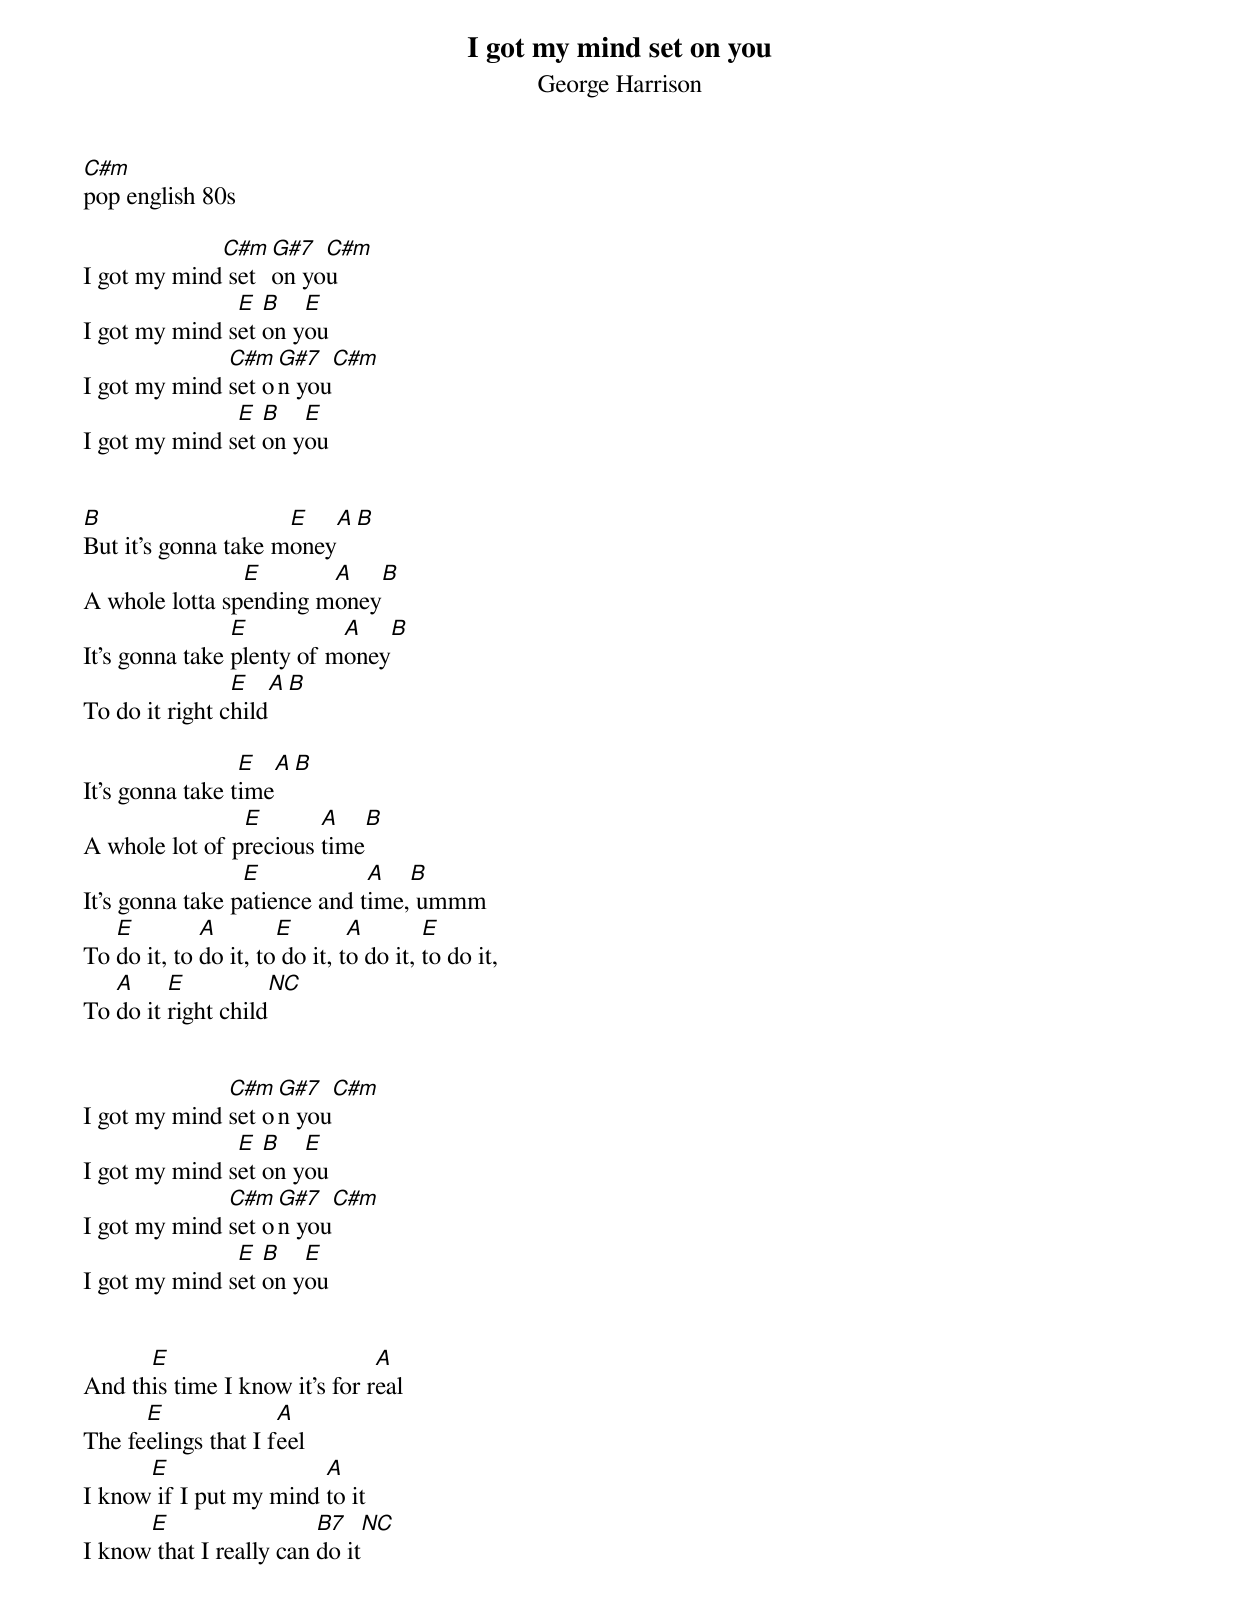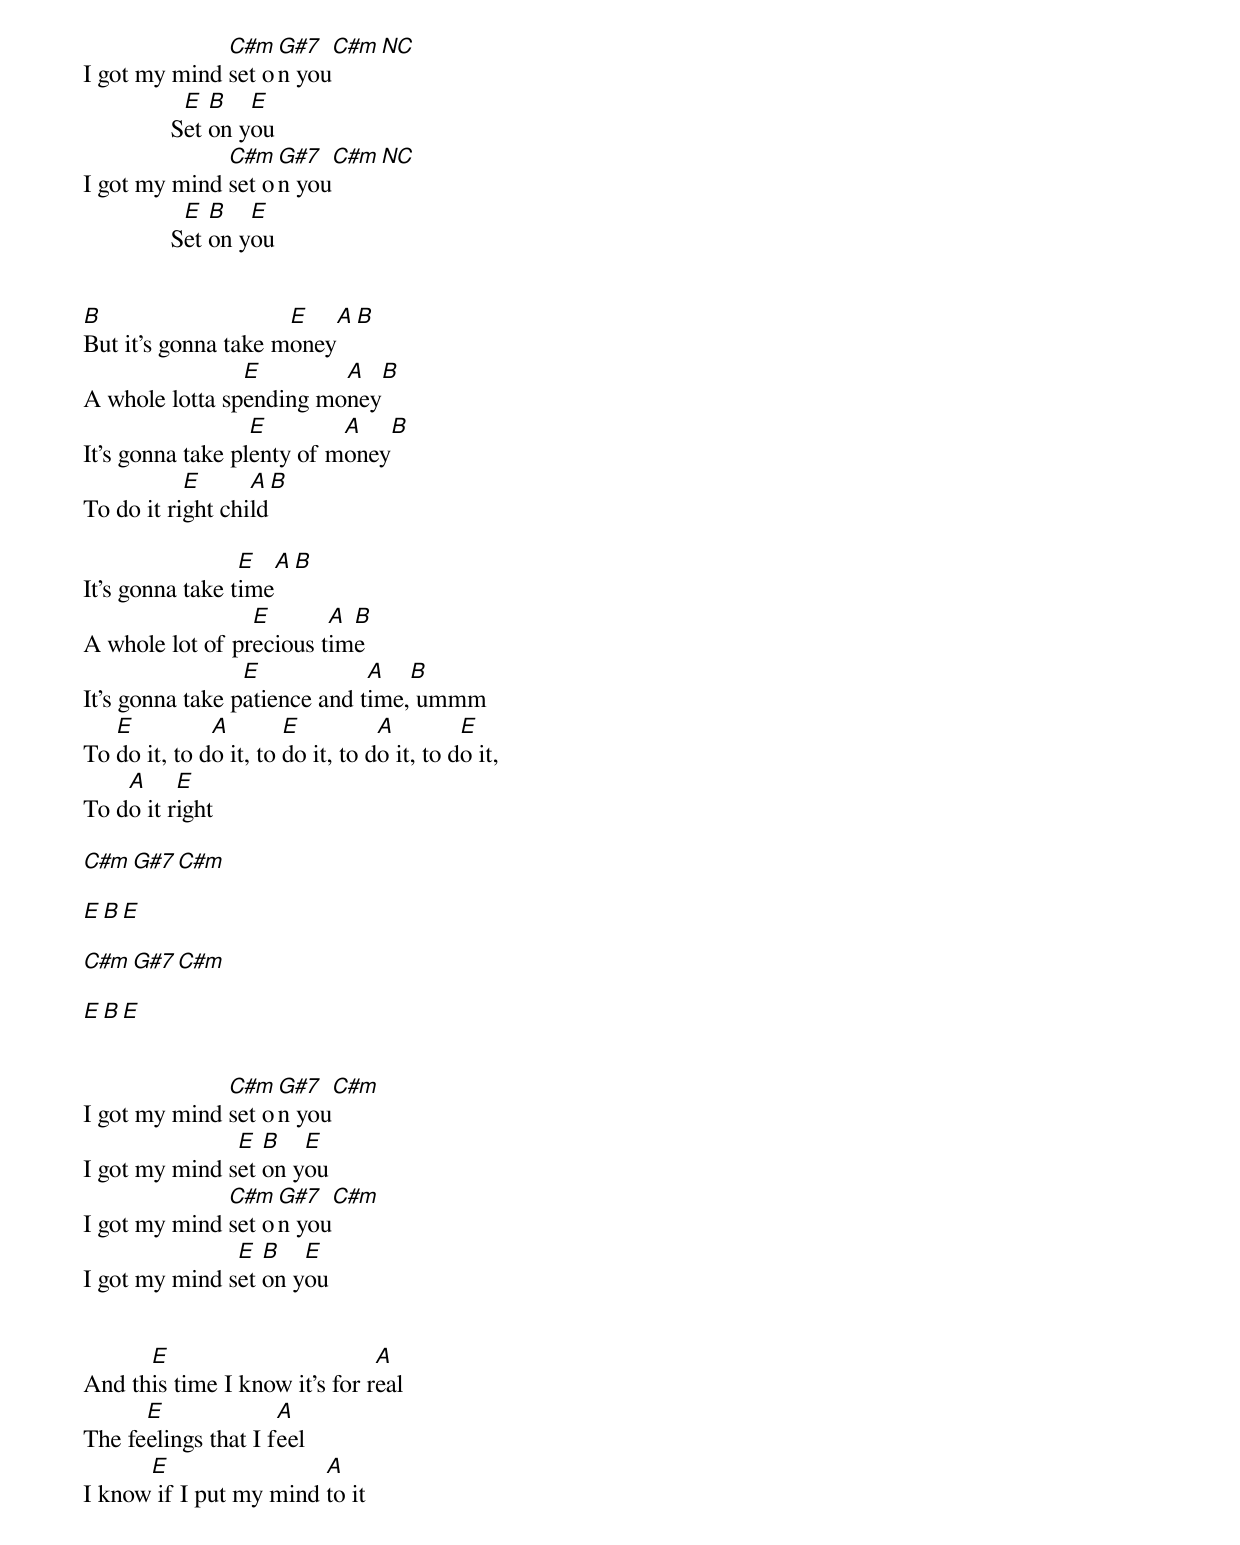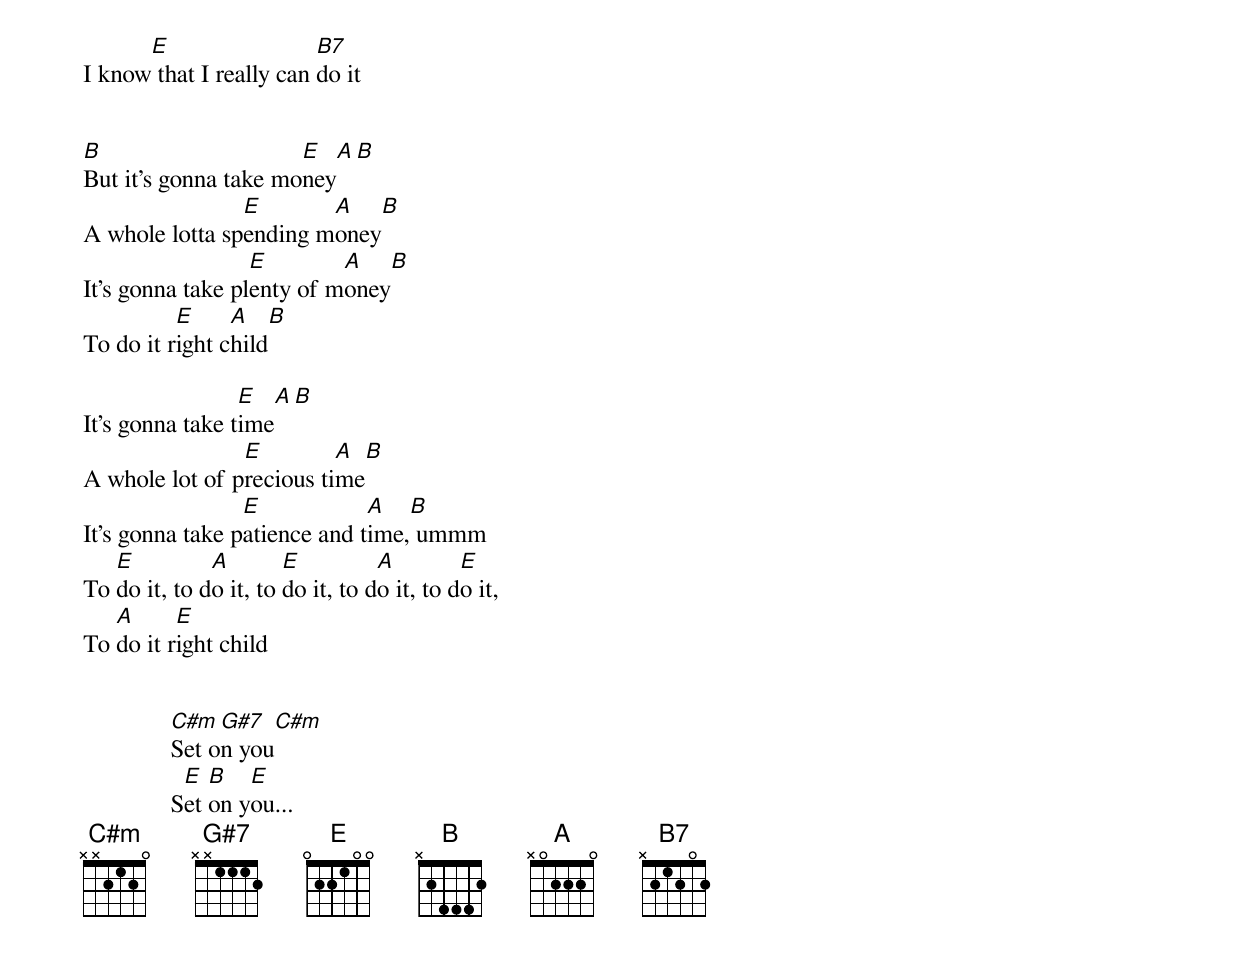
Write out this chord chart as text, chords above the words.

I got my mind set on you
George Harrison
C#m
pop english 80s

             C#m  G#7  C#m
I got my mind set on you
               E  B   E
I got my mind set on you
              C#m  G#7  C#m
I got my mind set on you
               E  B   E
I got my mind set on you


B                    E   A B
But it's gonna take money
                E       A   B
A whole lotta spending money
                E          A   B
It's gonna take plenty of money
                E    A B
To do it right child

                 E   A B
It's gonna take time
                E       A   B
A whole lot of precious time
                 E            A   B
It's gonna take patience and time, ummm
   E         A        E        A        E
To do it, to do it, to do it, to do it, to do it,
   A     E           NC
To do it right child


              C#m  G#7  C#m
I got my mind set on you
               E  B   E
I got my mind set on you
              C#m  G#7  C#m
I got my mind set on you
               E  B   E
I got my mind set on you


      E                        A
And this time I know it's for real
      E              A
The feelings that I feel
      E                 A
I know if I put my mind to it
      E                  B7    NC
I know that I really can do it


              C#m  G#7  C#m  NC
I got my mind set on you
               E  B   E
              Set on you
              C#m  G#7  C#m  NC
I got my mind set on you
               E  B   E
              Set on you


B                    E   A B
But it's gonna take money
                E        A   B
A whole lotta spending money
                  E        A   B
It's gonna take plenty of money
           E      A   B
To do it right child

                 E   A B
It's gonna take time
                 E       A B
A whole lot of precious time
                 E            A   B
It's gonna take patience and time, ummm
   E          A        E          A         E
To do it, to do it, to do it, to do it, to do it,
    A     E
To do it right

              C#m  G#7  C#m

               E  B   E

              C#m  G#7  C#m

               E  B   E


              C#m  G#7  C#m
I got my mind set on you
               E  B   E
I got my mind set on you
              C#m  G#7  C#m
I got my mind set on you
               E  B   E
I got my mind set on you


      E                        A
And this time I know it's for real
      E              A
The feelings that I feel
      E                 A
I know if I put my mind to it
      E                  B7
I know that I really can do it


B                     E   A B
But it's gonna take money
                E       A   B
A whole lotta spending money
                  E        A   B
It's gonna take plenty of money
          E     A   B
To do it right child

                 E   A B
It's gonna take time
                E         A   B
A whole lot of precious time
                 E            A   B
It's gonna take patience and time, ummm
   E          A        E          A         E
To do it, to do it, to do it, to do it, to do it,
   A      E
To do it right child


              C#m  G#7  C#m
              Set on you
               E  B   E
              Set on you...
